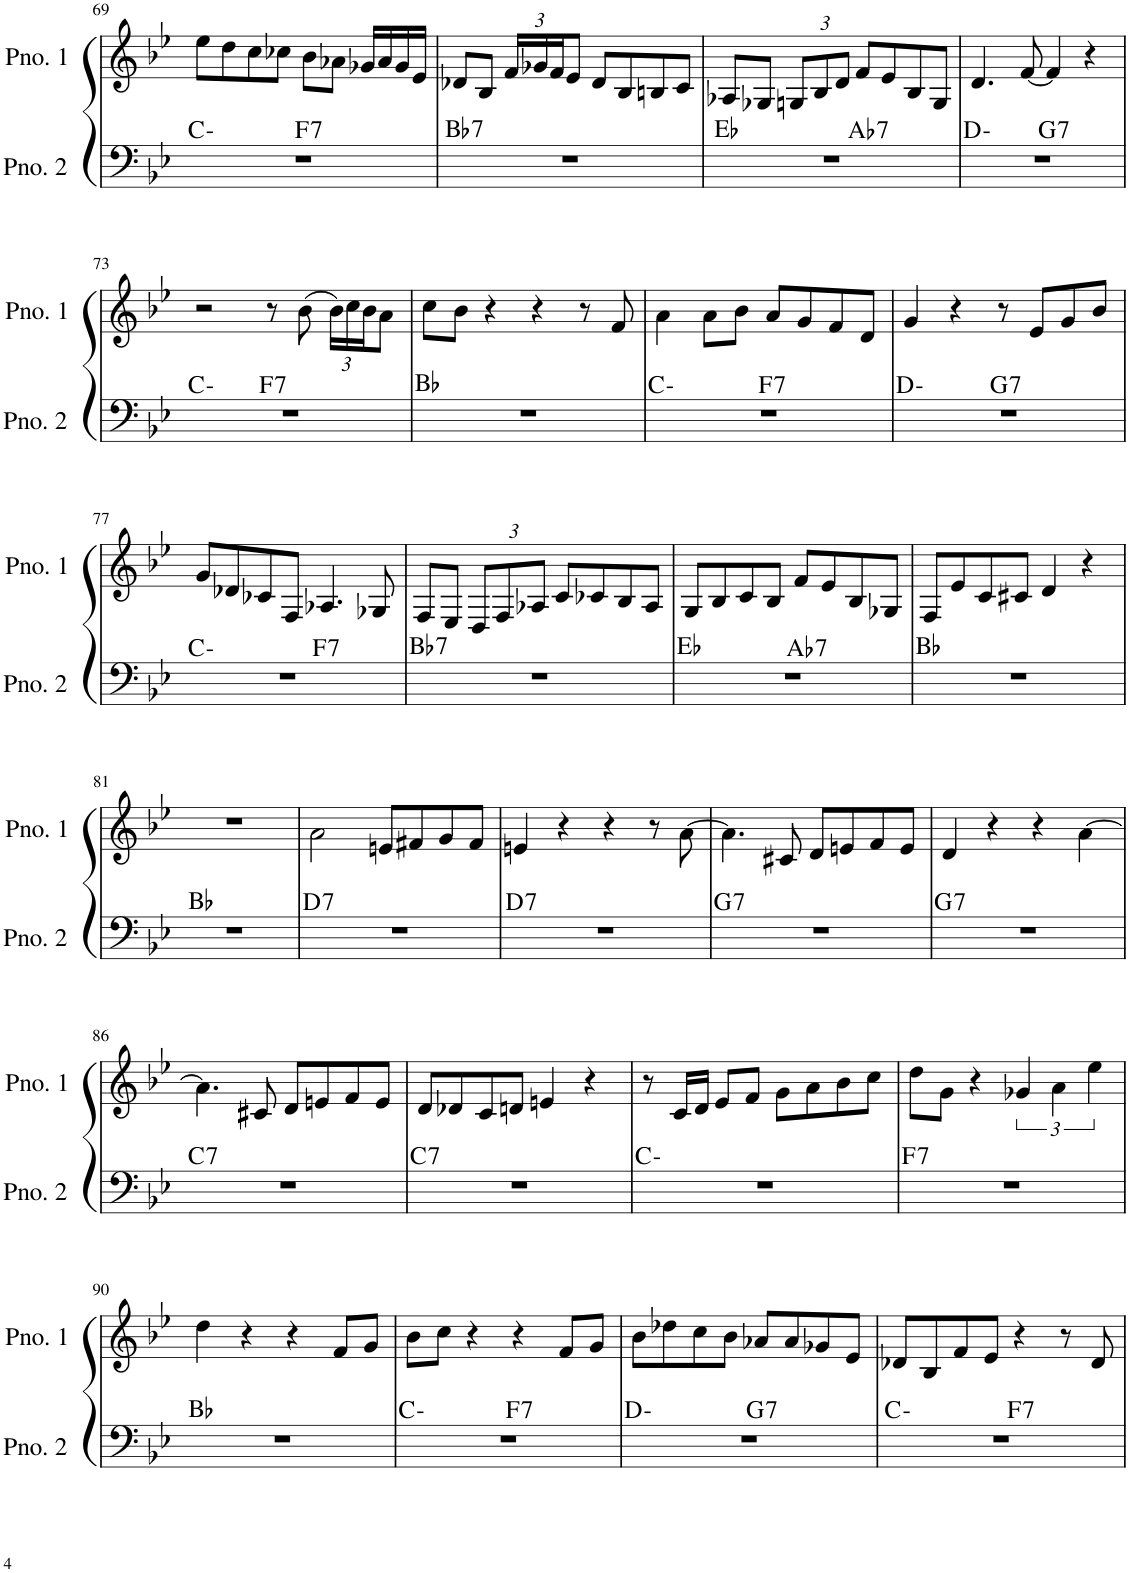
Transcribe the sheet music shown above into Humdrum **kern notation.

**kern	**harte	**kern
*part2	*part2	*part1
*staff2	*	*staff1
*I"ピアノ 2	*	*I"ピアノ 1
!!LO:PB:g=z
*clefF4	*	*clefG2
*k[b-e-]	*	*k[b-e-]
*M4/4	*	*M4/4
=69	=69	=69
*^	*	*
1r	2ryy	C:min	8ee-\L
.	.	.	8dd\
.	.	.	8cc\
.	.	.	8cc-X\J
!	!	!LO:H:kt=7	!
.	2ryy	F:7	8b-\L
.	.	.	8a-X\J
.	.	.	16g-X/LL
.	.	.	16a-/
.	.	.	16g-/
.	.	.	16e-/JJ
=70	=70	=70	=70
!	!	!LO:H:kt=7	!
*v	*v	*	*
1r	Bb:7	8d-X/L
.	.	8B-/J
*	*	*Xbrackettup
.	.	24f/LL
.	.	24g-X/
.	.	24f/J
.	.	8e-/J
.	.	8d-/L
.	.	8B-/
.	.	8Bn/
.	.	8c/J
=71	=71	=71
*^	*	*
1r	2ryy	Eb:maj	8A-X/L
.	.	.	8G-X/J
.	.	.	12Gn/L
.	.	.	12B-/
.	.	.	12d/J
!	!	!LO:H:kt=7	!
.	2ryy	Ab:7	8f/L
.	.	.	8e-/
.	.	.	8B-/
.	.	.	8G/J
=72	=72	=72	=72
1r	2ryy	D:min	4.d/
.	.	.	[8f/
!	!	!LO:H:kt=7	!
.	2ryy	G:7	4f/]
.	.	.	4r
!!LO:LB:g=z
=73	=73	=73	=73
1r	2ryy	C:min	2r
!	!	!LO:H:kt=7	!
.	2ryy	F:7	8r
.	.	.	(8b-\
.	.	.	24b-\LL)
.	.	.	24cc\
.	.	.	24b-\J
.	.	.	8a\J
*v	*v	*	*
=74	=74	=74
1r	Bb:maj	8cc\L
.	.	8b-\J
.	.	4r
.	.	4r
.	.	8r
.	.	8f/
=75	=75	=75
*^	*	*
1r	2ryy	C:min	4a\
.	.	.	8a\L
.	.	.	8b-\J
!	!	!LO:H:kt=7	!
.	2ryy	F:7	8a/L
.	.	.	8g/
.	.	.	8f/
.	.	.	8d/J
=76	=76	=76	=76
1r	2ryy	D:min	4g/
.	.	.	4r
!	!	!LO:H:kt=7	!
.	2ryy	G:7	8r
.	.	.	8e-/L
.	.	.	8g/
.	.	.	8b-/J
!!LO:LB:g=z
=77	=77	=77	=77
1r	2ryy	C:min	8g/L
.	.	.	8d-X/
.	.	.	8c-X/
.	.	.	8F/J
!	!	!LO:H:kt=7	!
.	2ryy	F:7	4.A-X/
.	.	.	8G-X/
=78	=78	=78	=78
!	!	!LO:H:kt=7	!
*v	*v	*	*
1r	Bb:7	8F/L
.	.	8E-/J
.	.	12D/L
.	.	12F/
.	.	12A-X/J
.	.	8c/L
.	.	8c-X/
.	.	8B-/
.	.	8A-/J
=79	=79	=79
*^	*	*
1r	2ryy	Eb:maj	8G/L
.	.	.	8B-/
.	.	.	8c/
.	.	.	8B-/J
!	!	!LO:H:kt=7	!
.	2ryy	Ab:7	8f/L
.	.	.	8e-/
.	.	.	8B-/
.	.	.	8G-X/J
*v	*v	*	*
=80	=80	=80
1r	Bb:maj	8F/L
.	.	8e-/
.	.	8c/
.	.	8c#X/J
.	.	4d/
.	.	4r
!!LO:LB:g=z
=81	=81	=81
1r	Bb:maj	1r
=82	=82	=82
!	!LO:H:kt=7	!
1r	D:7	2a\
.	.	8en/L
.	.	8f#X/
.	.	8g/
.	.	8f#/J
=83	=83	=83
!	!LO:H:kt=7	!
1r	D:7	4en/
.	.	4r
.	.	4r
.	.	8r
.	.	[8a\
=84	=84	=84
!	!LO:H:kt=7	!
1r	G:7	4.a\]
.	.	8c#X/
.	.	8d/L
.	.	8en/
.	.	8f/
.	.	8e/J
=85	=85	=85
!	!LO:H:kt=7	!
1r	G:7	4d/
.	.	4r
.	.	4r
.	.	[4a\
!!LO:LB:g=z
=86	=86	=86
!	!LO:H:kt=7	!
1r	C:7	4.a\]
.	.	8c#X/
.	.	8d/L
.	.	8en/
.	.	8f/
.	.	8e/J
=87	=87	=87
!	!LO:H:kt=7	!
1r	C:7	8d/L
.	.	8d-X/
.	.	8c/
.	.	8dn/J
.	.	4en/
.	.	4r
=88	=88	=88
1r	C:min	8r
.	.	16c/LL
.	.	16d/JJ
.	.	8e-/L
.	.	8f/J
.	.	8g\L
.	.	8a\
.	.	8b-\
.	.	8cc\J
=89	=89	=89
!	!LO:H:kt=7	!
1r	F:7	8dd\L
.	.	8g\J
.	.	4r
*	*	*brackettup
.	.	6g-X/
.	.	6a\
.	.	6ee-\
!!LO:LB:g=z
=90	=90	=90
1r	Bb:maj	4dd\
.	.	4r
.	.	4r
.	.	8f/L
.	.	8g/J
=91	=91	=91
*^	*	*
1r	2ryy	C:min	8b-\L
.	.	.	8cc\J
.	.	.	4r
!	!	!LO:H:kt=7	!
.	2ryy	F:7	4r
.	.	.	8f/L
.	.	.	8g/J
=92	=92	=92	=92
1r	2ryy	D:min	8b-\L
.	.	.	8dd-X\
.	.	.	8cc\
.	.	.	8b-\J
!	!	!LO:H:kt=7	!
.	2ryy	G:7	8a-X/L
.	.	.	8a-/
.	.	.	8g-X/
.	.	.	8e-/J
=93	=93	=93	=93
1r	2ryy	C:min	8d-X/L
.	.	.	8B-/
.	.	.	8f/
.	.	.	8e-/J
!	!	!LO:H:kt=7	!
.	2ryy	F:7	4r
.	.	.	8r
.	.	.	8d-/
*v	*v	*	*
=	=	=
*-	*-	*-
